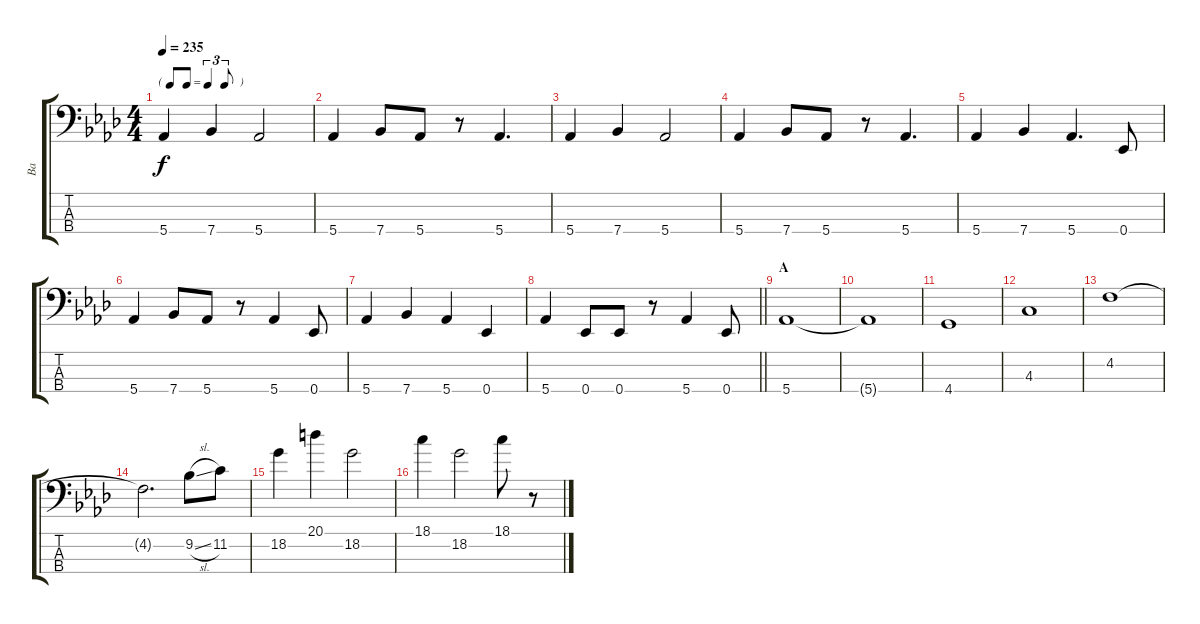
\track ("Ba" "Ba") {instrument electricbassfinger}
\staff {score tabs}
\tuning (Gb2 Db2 Ab1 Eb1) {hide}
\ts (4 4)
\tf triplet8th
\section ("" "")
\tempo 235
\clef f4
\ks ab
5.4.4{dy f} 7.4.4 5.4.2 |
5.4.4 7.4.8 5.4.8 r.8 5.4.4{d} |
5.4.4 7.4.4 5.4.2 |
5.4.4 7.4.8 5.4.8 r.8 5.4.4{d} |
5.4.4 7.4.4 5.4.4{d} 0.4.8 |
5.4.4 7.4.8 5.4.8 r.8 5.4.4 0.4.8 |
5.4.4 7.4.4 5.4.4 0.4.4 |
\barLineRight lightlight
5.4.4 0.4.8 0.4.8 r.8 5.4.4 0.4.8 |
\section ("" "A")
5.4.1 |
5.4{t}.1 |
4.4.1 |
4.3.1 |
4.2.1 |
4.2{t}.2{d} 9.2{sl}.8 11.2.8 |
18.2.4 20.1.4 18.2.2 |
18.1.4 18.2.2 18.1.8 r.8
